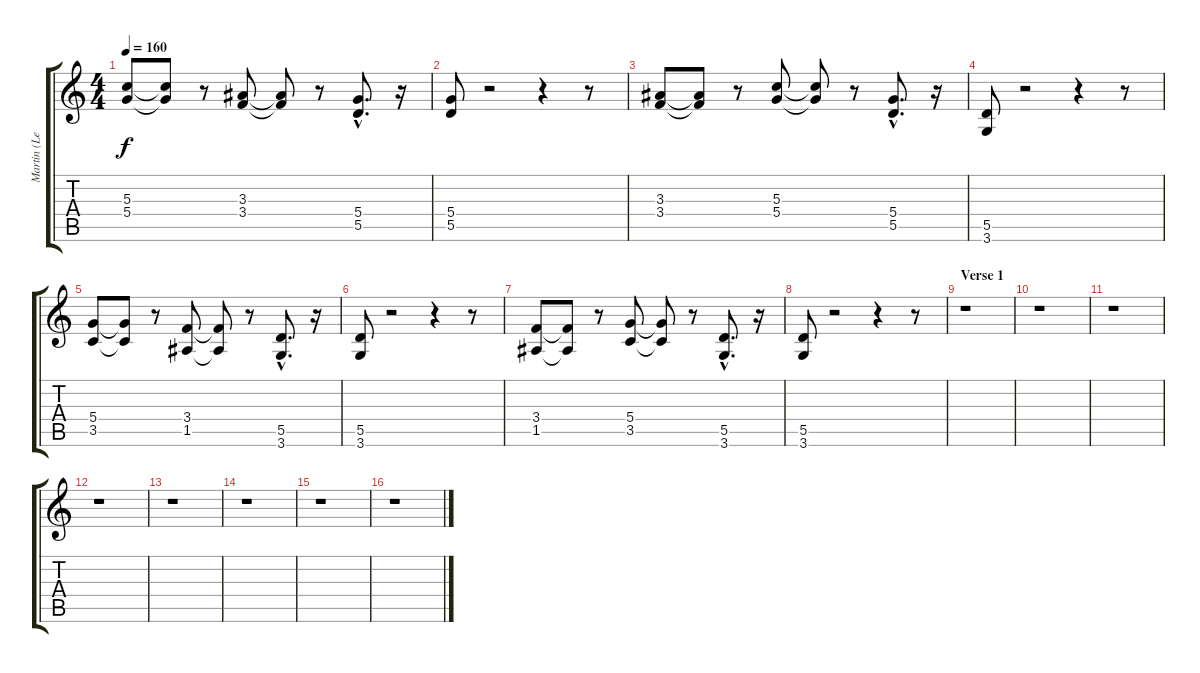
\track ("Martin (Lead Guitar)" "Martin (Le") {instrument distortionguitar}
\staff {score tabs}
\tuning (E4 B3 G3 D3 A2 E2) {hide}
\ts (4 4)
\tempo 160
\clef g2
\ks c
(5.3 5.4).8{dy f} (5.3{t} 5.4{t}).8 r.8 (3.3 3.4).8 (3.3{t} 3.4{t}).8 r.8 (5.4{hac} 5.5{hac}).8{d} r.16 |
(5.4 5.5).8 r.2 r.4 r.8 |
(3.3 3.4).8 (3.3{t} 3.4{t}).8 r.8 (5.3 5.4).8 (5.3{t} 5.4{t}).8 r.8 (5.4{hac} 5.5{hac}).8{d} r.16 |
(5.5 3.6).8 r.2 r.4 r.8 |
(5.4 3.5).8 (5.4{t} 3.5{t}).8 r.8 (3.4 1.5).8 (3.4{t} 1.5{t}).8 r.8 (5.5{hac} 3.6{hac}).8{d} r.16 |
(5.5 3.6).8 r.2 r.4 r.8 |
(3.4 1.5).8 (3.4{t} 1.5{t}).8 r.8 (5.4 3.5).8 (5.4{t} 3.5{t}).8 r.8 (5.5{hac} 3.6{hac}).8{d} r.16 |
(5.5 3.6).8 r.2 r.4 r.8 |
\section ("" "Verse 1")
r.1 |
r.1 |
r.1 |
r.1 |
r.1 |
r.1 |
r.1 |
r.1
